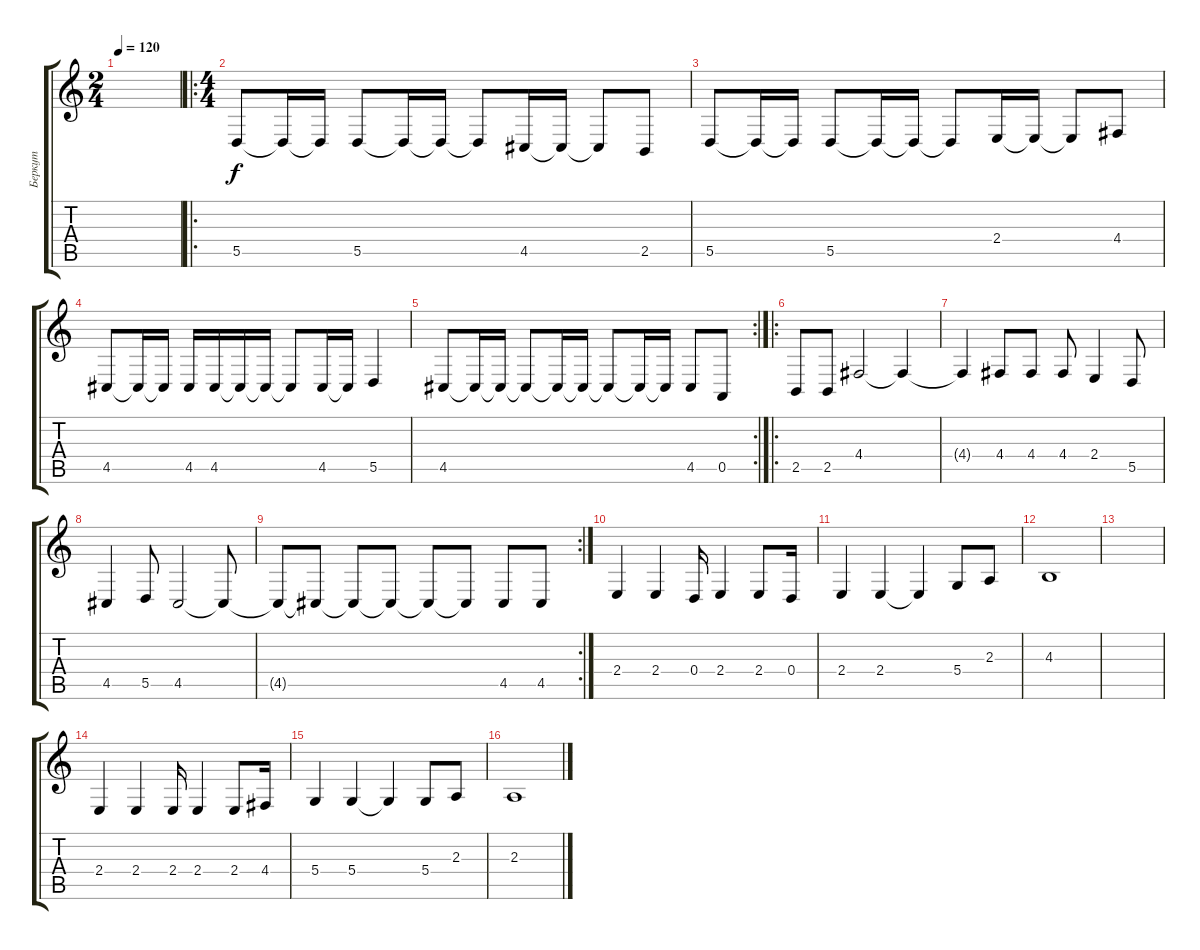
\track ("Беркут" "Беркут") {instrument tremolostrings}
\staff {score tabs}
\tuning (E4 B3 G3 D3 A2 E2) {hide}
\ts (2 4)
\tempo 120
\clef g2
\ks c
|
\ro
\ts (4 4)
5.5.8 5.5{t}.16 5.5{t}.16 5.5.8 5.5{t}.16 5.5{t}.16 5.5{t}.8 4.5.16 4.5{t}.16 4.5{t}.8 2.5.8 |
5.5.8 5.5{t}.16 5.5{t}.16 5.5.8 5.5{t}.16 5.5{t}.16 5.5{t}.8 2.4.16 2.4{t}.16 2.4{t}.8 4.4.8 |
4.5.8 4.5{t}.16 4.5{t}.16 4.5.16 4.5.16 4.5{t}.16 4.5{t}.16 4.5{t}.8 4.5.16 4.5{t}.16 5.5.4 |
\rc 2
4.5.8 4.5{t}.16 4.5{t}.16 4.5{t}.8 4.5{t}.16 4.5{t}.16 4.5{t}.8 4.5{t}.16 4.5{t}.16 4.5.8 0.5.8 |
\ro
2.5.8 2.5.8 4.4.2 4.4{t}.4 |
4.4{t}.4 4.4.8 4.4.8 4.4.8 2.4.4 5.5.8 |
4.5.4 5.5.8 4.5.2 4.5{t}.8 |
\rc 2
4.5{t}.8 4.5{t}.8 4.5{t}.8 4.5{t}.8 4.5{t}.8 4.5{t}.8 4.5.8 4.5.8 |
2.4.4 2.4.4 0.4.16 2.4.4 2.4.8 0.4.16 |
2.4.4 2.4.4 2.4{t}.4 5.4.8 2.3.8 |
4.3.1 |
|
2.4.4 2.4.4 2.4.16 2.4.4 2.4.8 4.4.16 |
5.4.4 5.4.4 5.4{t}.4 5.4.8 2.3.8 |
2.3.1
